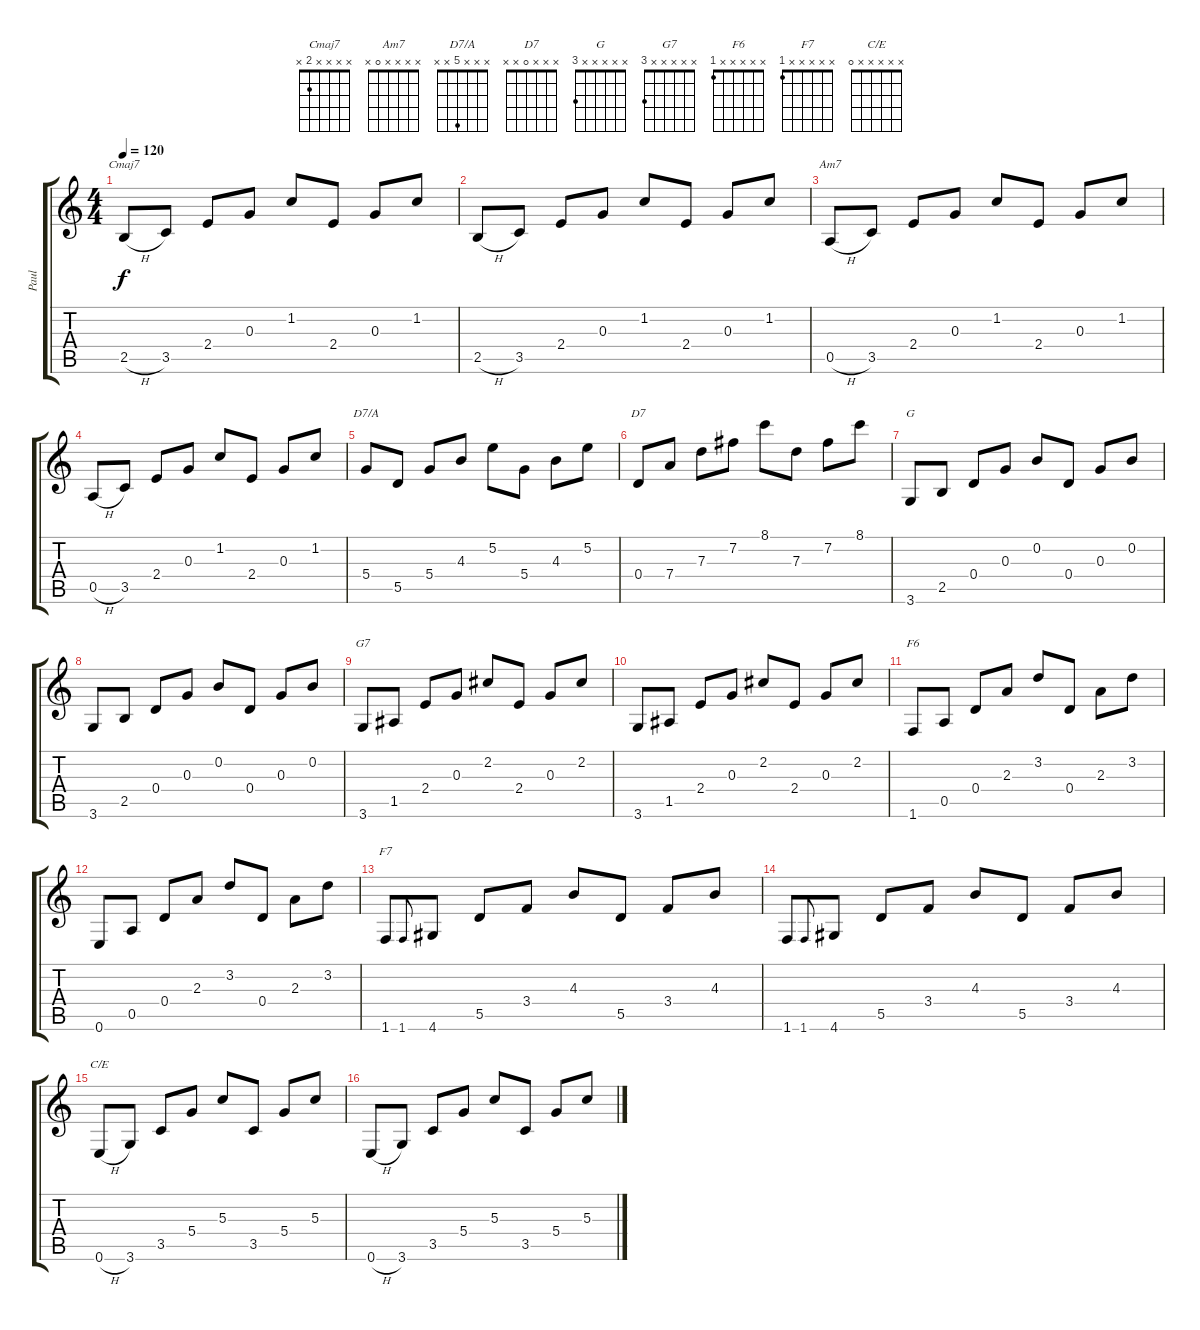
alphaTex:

\track ("Paul" "Paul") {instrument acousticguitarsteel}
\staff {score tabs}
\tuning (E4 B3 G3 D3 A2 E2) {hide}
\chord ("Cmaj7" x x x x 2 x)
\chord ("Am7" x x x x 0 x)
\chord ("D7/A" x x x 5 x x)
\chord ("D7" x x x 0 x x)
\chord ("G" x x x x x 3)
\chord ("G7" x x x x x 3)
\chord ("F6" x x x x x 1)
\chord ("F7" x x x x x 1)
\chord ("C/E" x x x x x 0)
\ts (4 4)
\tempo 120
\clef g2
\ks c
2.5{h}.8{ch "Cmaj7" dy f} 3.5.8 2.4.8 0.3.8 1.2.8 2.4.8 0.3.8 1.2.8 |
2.5{h}.8 3.5.8 2.4.8 0.3.8 1.2.8 2.4.8 0.3.8 1.2.8 |
0.5{h}.8{ch "Am7"} 3.5.8 2.4.8 0.3.8 1.2.8 2.4.8 0.3.8 1.2.8 |
0.5{h}.8 3.5.8 2.4.8 0.3.8 1.2.8 2.4.8 0.3.8 1.2.8 |
5.4.8{ch "D7/A"} 5.5.8 5.4.8 4.3.8 5.2.8 5.4.8 4.3.8 5.2.8 |
0.4.8{ch "D7"} 7.4.8 7.3.8 7.2.8 8.1.8 7.3.8 7.2.8 8.1.8 |
3.6.8{ch "G"} 2.5.8 0.4.8 0.3.8 0.2.8 0.4.8 0.3.8 0.2.8 |
3.6.8 2.5.8 0.4.8 0.3.8 0.2.8 0.4.8 0.3.8 0.2.8 |
3.6.8{ch "G7"} 1.5.8 2.4.8 0.3.8 2.2.8 2.4.8 0.3.8 2.2.8 |
3.6.8 1.5.8 2.4.8 0.3.8 2.2.8 2.4.8 0.3.8 2.2.8 |
1.6.8{ch "F6"} 0.5.8 0.4.8 2.3.8 3.2.8 0.4.8 2.3.8 3.2.8 |
0.6.8 0.5.8 0.4.8 2.3.8 3.2.8 0.4.8 2.3.8 3.2.8 |
1.6.8{ch "F7"} 1.6.8{gr onbeat} 4.6.8 5.5.8 3.4.8 4.3.8 5.5.8 3.4.8 4.3.8 |
1.6.8 1.6.8{gr onbeat} 4.6.8 5.5.8 3.4.8 4.3.8 5.5.8 3.4.8 4.3.8 |
0.6{h}.8{ch "C/E"} 3.6.8 3.5.8 5.4.8 5.3.8 3.5.8 5.4.8 5.3.8 |
0.6{h}.8 3.6.8 3.5.8 5.4.8 5.3.8 3.5.8 5.4.8 5.3.8
